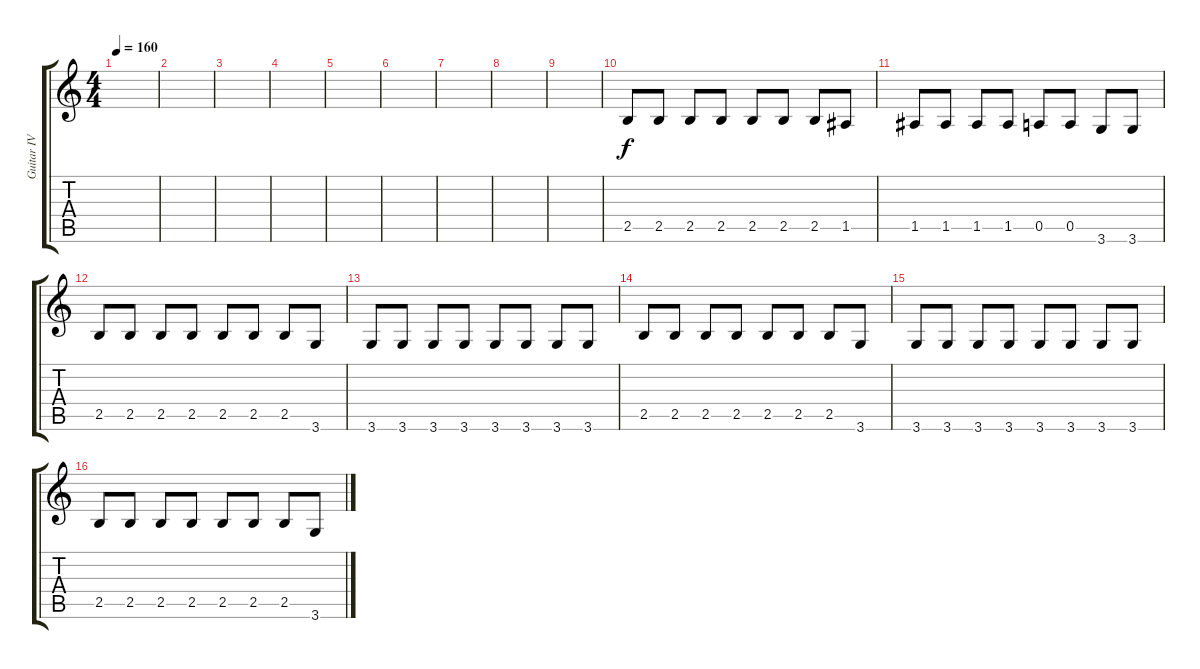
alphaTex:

\track ("Guitar IV" "Guitar IV") {instrument distortionguitar}
\staff {score tabs}
\tuning (E4 B3 G3 D3 A2 E2) {hide}
\ts (4 4)
\tempo 160
\clef g2
\ks c
|
|
|
|
|
|
|
|
|
2.5.8 2.5.8 2.5.8 2.5.8 2.5.8 2.5.8 2.5.8 1.5.8 |
1.5.8 1.5.8 1.5.8 1.5.8 0.5.8 0.5.8 3.6.8 3.6.8 |
2.5.8 2.5.8 2.5.8 2.5.8 2.5.8 2.5.8 2.5.8 3.6.8 |
3.6.8 3.6.8 3.6.8 3.6.8 3.6.8 3.6.8 3.6.8 3.6.8 |
2.5.8 2.5.8 2.5.8 2.5.8 2.5.8 2.5.8 2.5.8 3.6.8 |
3.6.8 3.6.8 3.6.8 3.6.8 3.6.8 3.6.8 3.6.8 3.6.8 |
2.5.8 2.5.8 2.5.8 2.5.8 2.5.8 2.5.8 2.5.8 3.6.8
